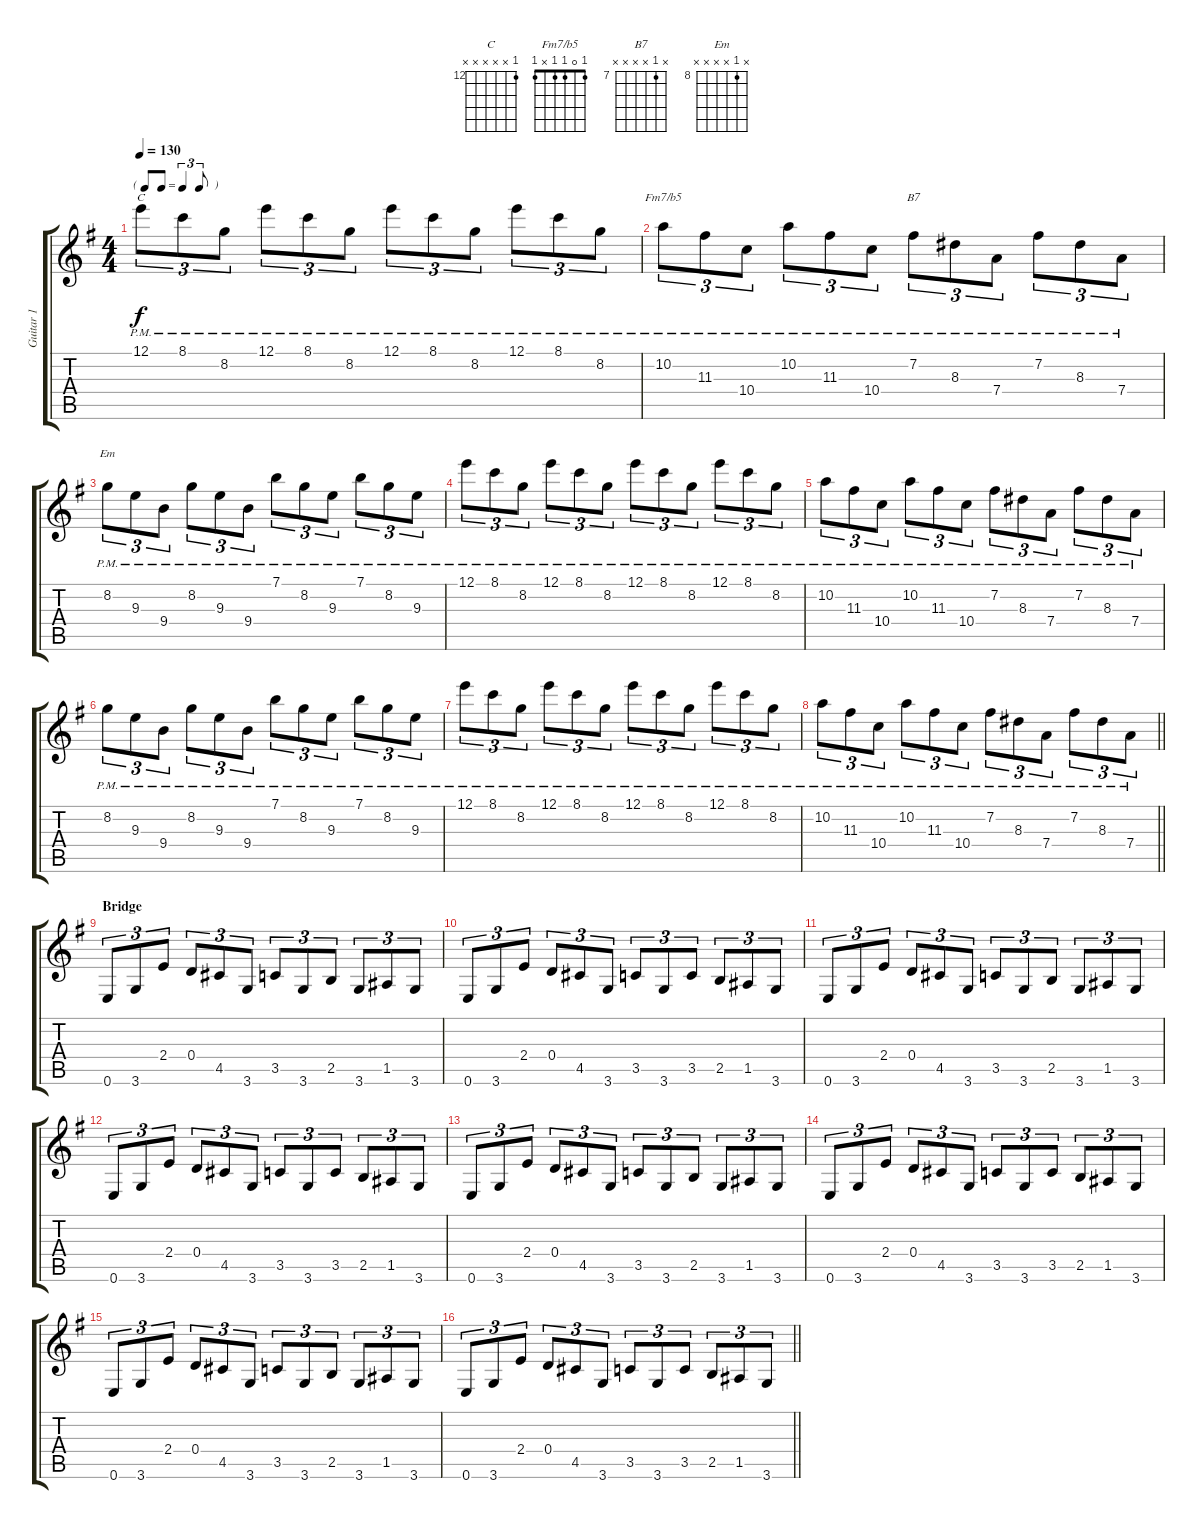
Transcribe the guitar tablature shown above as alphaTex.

\track ("Guitar 1" "Guitar 1") {instrument overdrivenguitar}
\staff {score tabs}
\tuning (E4 B3 G3 D3 A2 E2) {hide}
\chord ("C" 12 x x x x x) {firstfret 12}
\chord ("Fm7/b5" 1 0 1 1 x 1)
\chord ("B7" x 7 x x x x) {firstfret 7}
\chord ("Em" x 8 x x x x) {firstfret 8}
\ts (4 4)
\tf triplet8th
\tempo 130
\clef g2
\ks eminor
12.1{pm}.8{tu (3 2) ch "C" dy f} 8.1{pm}.8{tu (3 2)} 8.2{pm}.8{tu (3 2)} 12.1{pm}.8{tu (3 2)} 8.1{pm}.8{tu (3 2)} 8.2{pm}.8{tu (3 2)} 12.1{pm}.8{tu (3 2)} 8.1{pm}.8{tu (3 2)} 8.2{pm}.8{tu (3 2)} 12.1{pm}.8{tu (3 2)} 8.1{pm}.8{tu (3 2)} 8.2{pm}.8{tu (3 2)} |
10.2{pm}.8{tu (3 2) ch "Fm7/b5"} 11.3{pm}.8{tu (3 2)} 10.4{pm}.8{tu (3 2)} 10.2{pm}.8{tu (3 2)} 11.3{pm}.8{tu (3 2)} 10.4{pm}.8{tu (3 2)} 7.2{pm}.8{tu (3 2) ch "B7"} 8.3{pm}.8{tu (3 2)} 7.4{pm}.8{tu (3 2)} 7.2{pm}.8{tu (3 2)} 8.3{pm}.8{tu (3 2)} 7.4{pm}.8{tu (3 2)} |
8.2{pm}.8{tu (3 2) ch "Em"} 9.3{pm}.8{tu (3 2)} 9.4{pm}.8{tu (3 2)} 8.2{pm}.8{tu (3 2)} 9.3{pm}.8{tu (3 2)} 9.4{pm}.8{tu (3 2)} 7.1{pm}.8{tu (3 2)} 8.2{pm}.8{tu (3 2)} 9.3{pm}.8{tu (3 2)} 7.1{pm}.8{tu (3 2)} 8.2{pm}.8{tu (3 2)} 9.3{pm}.8{tu (3 2)} |
12.1{pm}.8{tu (3 2)} 8.1{pm}.8{tu (3 2)} 8.2{pm}.8{tu (3 2)} 12.1{pm}.8{tu (3 2)} 8.1{pm}.8{tu (3 2)} 8.2{pm}.8{tu (3 2)} 12.1{pm}.8{tu (3 2)} 8.1{pm}.8{tu (3 2)} 8.2{pm}.8{tu (3 2)} 12.1{pm}.8{tu (3 2)} 8.1{pm}.8{tu (3 2)} 8.2{pm}.8{tu (3 2)} |
10.2{pm}.8{tu (3 2)} 11.3{pm}.8{tu (3 2)} 10.4{pm}.8{tu (3 2)} 10.2{pm}.8{tu (3 2)} 11.3{pm}.8{tu (3 2)} 10.4{pm}.8{tu (3 2)} 7.2{pm}.8{tu (3 2)} 8.3{pm}.8{tu (3 2)} 7.4{pm}.8{tu (3 2)} 7.2{pm}.8{tu (3 2)} 8.3{pm}.8{tu (3 2)} 7.4{pm}.8{tu (3 2)} |
8.2{pm}.8{tu (3 2)} 9.3{pm}.8{tu (3 2)} 9.4{pm}.8{tu (3 2)} 8.2{pm}.8{tu (3 2)} 9.3{pm}.8{tu (3 2)} 9.4{pm}.8{tu (3 2)} 7.1{pm}.8{tu (3 2)} 8.2{pm}.8{tu (3 2)} 9.3{pm}.8{tu (3 2)} 7.1{pm}.8{tu (3 2)} 8.2{pm}.8{tu (3 2)} 9.3{pm}.8{tu (3 2)} |
12.1{pm}.8{tu (3 2)} 8.1{pm}.8{tu (3 2)} 8.2{pm}.8{tu (3 2)} 12.1{pm}.8{tu (3 2)} 8.1{pm}.8{tu (3 2)} 8.2{pm}.8{tu (3 2)} 12.1{pm}.8{tu (3 2)} 8.1{pm}.8{tu (3 2)} 8.2{pm}.8{tu (3 2)} 12.1{pm}.8{tu (3 2)} 8.1{pm}.8{tu (3 2)} 8.2{pm}.8{tu (3 2)} |
\barLineRight lightlight
10.2{pm}.8{tu (3 2)} 11.3{pm}.8{tu (3 2)} 10.4{pm}.8{tu (3 2)} 10.2{pm}.8{tu (3 2)} 11.3{pm}.8{tu (3 2)} 10.4{pm}.8{tu (3 2)} 7.2{pm}.8{tu (3 2)} 8.3{pm}.8{tu (3 2)} 7.4{pm}.8{tu (3 2)} 7.2{pm}.8{tu (3 2)} 8.3{pm}.8{tu (3 2)} 7.4{pm}.8{tu (3 2)} |
\section ("" "Bridge")
0.6.8{tu (3 2)} 3.6.8{tu (3 2)} 2.4.8{tu (3 2)} 0.4.8{tu (3 2)} 4.5.8{tu (3 2)} 3.6.8{tu (3 2)} 3.5.8{tu (3 2)} 3.6.8{tu (3 2)} 2.5.8{tu (3 2)} 3.6.8{tu (3 2)} 1.5.8{tu (3 2)} 3.6.8{tu (3 2)} |
0.6.8{tu (3 2)} 3.6.8{tu (3 2)} 2.4.8{tu (3 2)} 0.4.8{tu (3 2)} 4.5.8{tu (3 2)} 3.6.8{tu (3 2)} 3.5.8{tu (3 2)} 3.6.8{tu (3 2)} 3.5.8{tu (3 2)} 2.5.8{tu (3 2)} 1.5.8{tu (3 2)} 3.6.8{tu (3 2)} |
0.6.8{tu (3 2)} 3.6.8{tu (3 2)} 2.4.8{tu (3 2)} 0.4.8{tu (3 2)} 4.5.8{tu (3 2)} 3.6.8{tu (3 2)} 3.5.8{tu (3 2)} 3.6.8{tu (3 2)} 2.5.8{tu (3 2)} 3.6.8{tu (3 2)} 1.5.8{tu (3 2)} 3.6.8{tu (3 2)} |
0.6.8{tu (3 2)} 3.6.8{tu (3 2)} 2.4.8{tu (3 2)} 0.4.8{tu (3 2)} 4.5.8{tu (3 2)} 3.6.8{tu (3 2)} 3.5.8{tu (3 2)} 3.6.8{tu (3 2)} 3.5.8{tu (3 2)} 2.5.8{tu (3 2)} 1.5.8{tu (3 2)} 3.6.8{tu (3 2)} |
0.6.8{tu (3 2)} 3.6.8{tu (3 2)} 2.4.8{tu (3 2)} 0.4.8{tu (3 2)} 4.5.8{tu (3 2)} 3.6.8{tu (3 2)} 3.5.8{tu (3 2)} 3.6.8{tu (3 2)} 2.5.8{tu (3 2)} 3.6.8{tu (3 2)} 1.5.8{tu (3 2)} 3.6.8{tu (3 2)} |
0.6.8{tu (3 2)} 3.6.8{tu (3 2)} 2.4.8{tu (3 2)} 0.4.8{tu (3 2)} 4.5.8{tu (3 2)} 3.6.8{tu (3 2)} 3.5.8{tu (3 2)} 3.6.8{tu (3 2)} 3.5.8{tu (3 2)} 2.5.8{tu (3 2)} 1.5.8{tu (3 2)} 3.6.8{tu (3 2)} |
0.6.8{tu (3 2)} 3.6.8{tu (3 2)} 2.4.8{tu (3 2)} 0.4.8{tu (3 2)} 4.5.8{tu (3 2)} 3.6.8{tu (3 2)} 3.5.8{tu (3 2)} 3.6.8{tu (3 2)} 2.5.8{tu (3 2)} 3.6.8{tu (3 2)} 1.5.8{tu (3 2)} 3.6.8{tu (3 2)} |
\barLineRight lightlight
0.6.8{tu (3 2)} 3.6.8{tu (3 2)} 2.4.8{tu (3 2)} 0.4.8{tu (3 2)} 4.5.8{tu (3 2)} 3.6.8{tu (3 2)} 3.5.8{tu (3 2)} 3.6.8{tu (3 2)} 3.5.8{tu (3 2)} 2.5.8{tu (3 2)} 1.5.8{tu (3 2)} 3.6.8{tu (3 2)}
